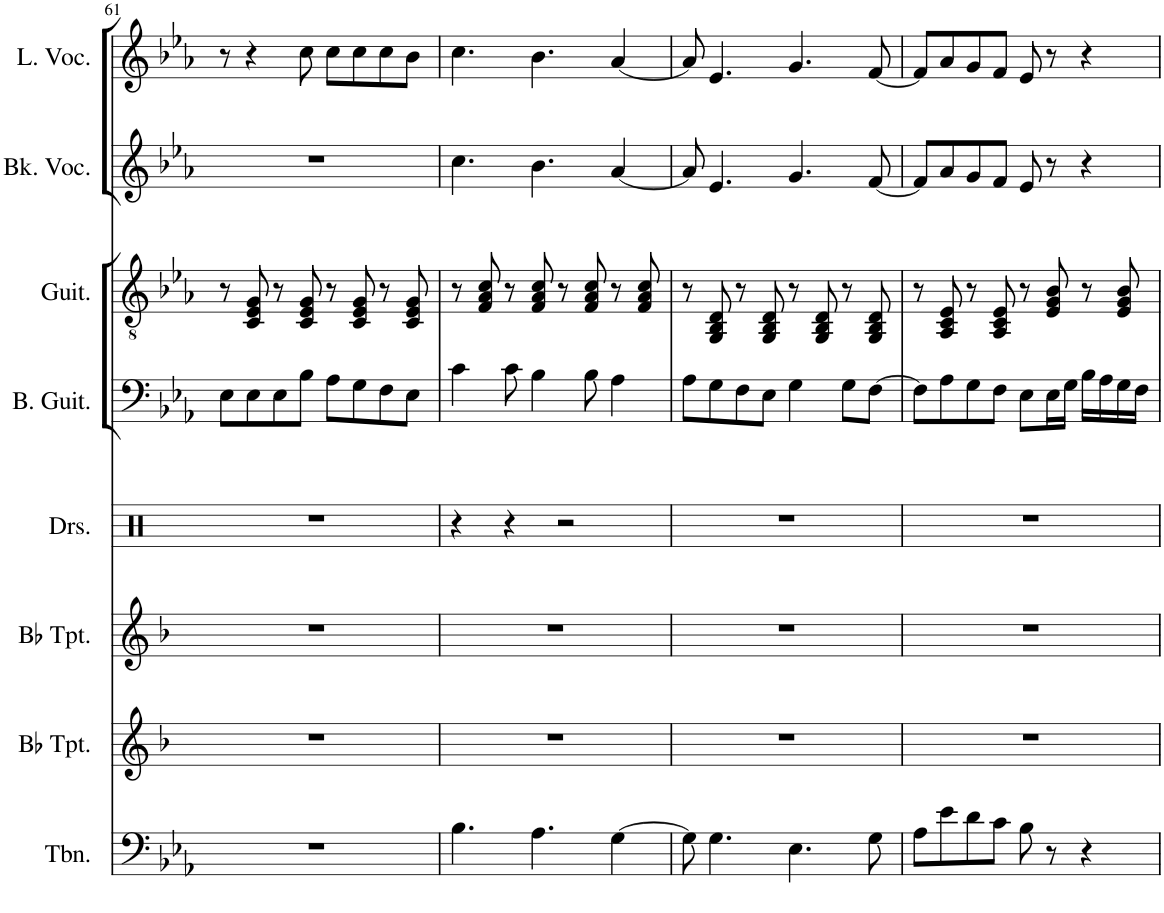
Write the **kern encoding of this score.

**kern	**kern	**kern	**kern	**kern	**kern	**kern	**kern
*part8	*part7	*part6	*part5	*part4	*part3	*part2	*part1
*staff8	*staff7	*staff6	*staff5	*staff4	*staff3	*staff2	*staff1
*I"Trombone	*I"Bb Trumpet	*I"Bb Trumpet	*I"Drumset	*I"Bass Guitar	*I"Acoustic Guitar	*I"Backing Vocals	*I"Lead Vocals
*I'Tbn.	*I'Bb Tpt.	*I'Bb Tpt.	*I'Drs.	*I'B. Guit.	*I'Guit.	*I'Bk. Voc.	*I'L. Voc.
!!LO:PB:g=z
*clefF4	*clefG2	*clefG2	*clefX	*clefF4	*clefGv2	*clefG2	*clefG2
*	*Trd1c2	*Trd1c2	*	*Trd7c12	*	*	*
*k[b-e-a-]	*k[b-]	*k[b-]	*k[]	*k[b-e-a-]	*k[b-e-a-]	*k[b-e-a-]	*k[b-e-a-]
*M4/4	*M4/4	*M4/4	*M4/4	*M4/4	*M4/4	*M4/4	*M4/4
=61	=61	=61	=61	=61	=61	=61	=61
1r	1r	1r	1r	8E-\L	8r	1r	8r
.	.	.	.	8E-\	8C/ 8E-/ 8G/	.	4r
.	.	.	.	8E-\	8r	.	.
.	.	.	.	8B-\J	8C/ 8E-/ 8G/	.	8cc\
.	.	.	.	8A-\L	8r	.	8cc\L
.	.	.	.	8G\	8C/ 8E-/ 8G/	.	8cc\
.	.	.	.	8F\	8r	.	8cc\
.	.	.	.	8E-\J	8C/ 8E-/ 8G/	.	8b-\J
=62	=62	=62	=62	=62	=62	=62	=62
4.B-\	1r	1r	4r	4c\	8r	4.cc\	4.cc\
.	.	.	.	.	8F/ 8A-/ 8c/	.	.
.	.	.	4r	8c\	8r	.	.
4.A-\	.	.	.	4B-\	8F/ 8A-/ 8c/	4.b-\	4.b-\
.	.	.	2r	.	8r	.	.
.	.	.	.	8B-\	8F/ 8A-/ 8c/	.	.
[4G\	.	.	.	4A-\	8r	[4a-/	[4a-/
.	.	.	.	.	8F/ 8A-/ 8c/	.	.
=63	=63	=63	=63	=63	=63	=63	=63
8G\]	1r	1r	1r	8A-\L	8r	8a-/]	8a-/]
4.G\	.	.	.	8G\	8GG/ 8BB-/ 8D/	4.e-/	4.e-/
.	.	.	.	8F\	8r	.	.
.	.	.	.	8E-\J	8GG/ 8BB-/ 8D/	.	.
4.E-\	.	.	.	4G\	8r	4.g/	4.g/
.	.	.	.	.	8GG/ 8BB-/ 8D/	.	.
.	.	.	.	8G\L	8r	.	.
8G\	.	.	.	[8F\J	8GG/ 8BB-/ 8D/	[8f/	[8f/
=64	=64	=64	=64	=64	=64	=64	=64
8A-\L	1r	1r	1r	8F\L]	8r	8f/L]	8f/L]
8e-\	.	.	.	8A-\	8AA-/ 8C/ 8E-/	8a-/	8a-/
8d\	.	.	.	8G\	8r	8g/	8g/
8c\J	.	.	.	8F\J	8AA-/ 8C/ 8E-/	8f/J	8f/J
8B-\	.	.	.	8E-\L	8r	8e-/	8e-/
8r	.	.	.	16E-\L	8E-/ 8G/ 8B-/	8r	8r
.	.	.	.	16G\JJ	.	.	.
4r	.	.	.	16B-\LL	8r	4r	4r
.	.	.	.	16A-\	.	.	.
.	.	.	.	16G\	8E-/ 8G/ 8B-/	.	.
.	.	.	.	16F\JJ	.	.	.
=	=	=	=	=	=	=	=
*-	*-	*-	*-	*-	*-	*-	*-
